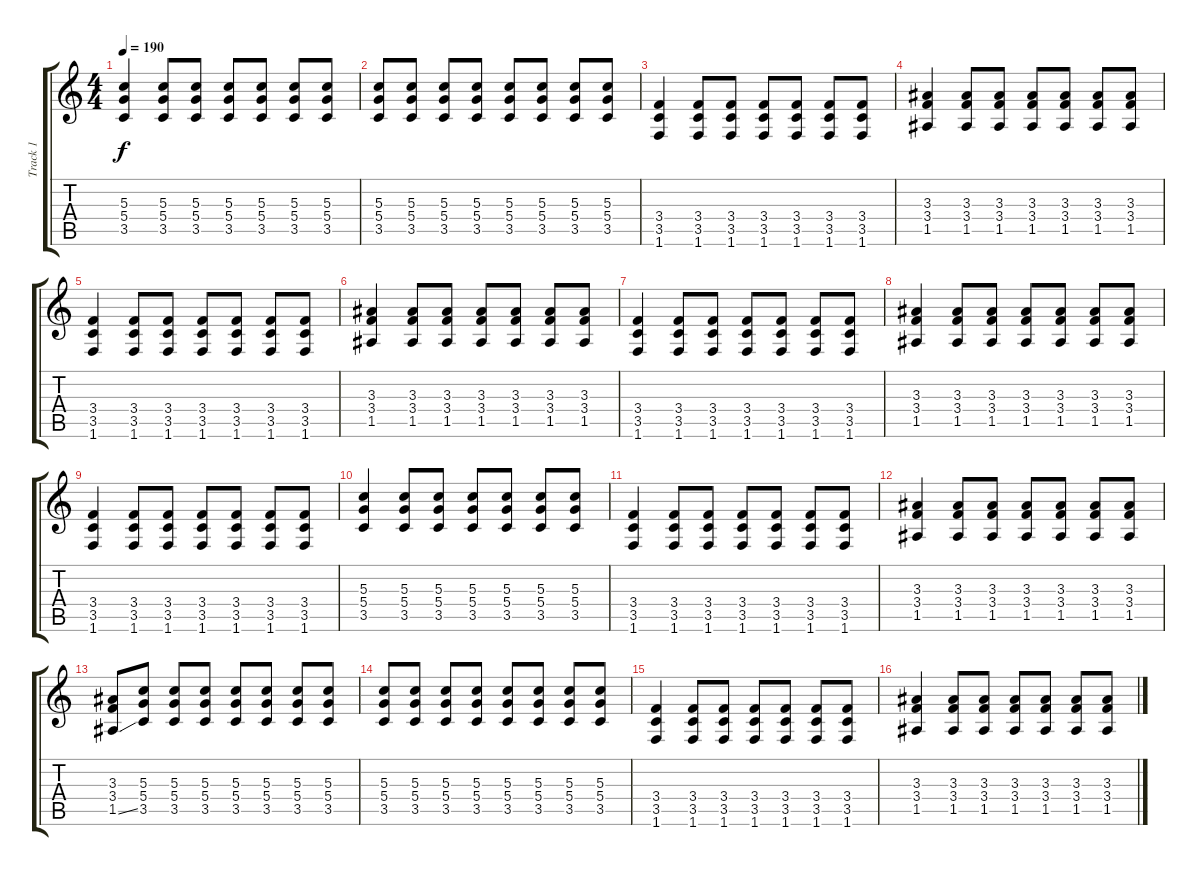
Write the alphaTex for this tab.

\track ("Track 1" "Track 1") {instrument overdrivenguitar}
\staff {score tabs}
\tuning (E4 B3 G3 D3 A2 E2) {hide}
\ts (4 4)
\tempo 190
\clef g2
\ks c
(5.3 5.4 3.5).4{dy f} (5.3 5.4 3.5).8 (5.3 5.4 3.5).8 (5.3 5.4 3.5).8 (5.3 5.4 3.5).8 (5.3 5.4 3.5).8 (5.3 5.4 3.5).8 |
(5.3 5.4 3.5).8 (5.3 5.4 3.5).8 (5.3 5.4 3.5).8 (5.3 5.4 3.5).8 (5.3 5.4 3.5).8 (5.3 5.4 3.5).8 (5.3 5.4 3.5).8 (5.3 5.4 3.5).8 |
(3.4 3.5 1.6).4 (3.4 3.5 1.6).8 (3.4 3.5 1.6).8 (3.4 3.5 1.6).8 (3.4 3.5 1.6).8 (3.4 3.5 1.6).8 (3.4 3.5 1.6).8 |
(3.3 3.4 1.5).4 (3.3 3.4 1.5).8 (3.3 3.4 1.5).8 (3.3 3.4 1.5).8 (3.3 3.4 1.5).8 (3.3 3.4 1.5).8 (3.3 3.4 1.5).8 |
(3.4 3.5 1.6).4 (3.4 3.5 1.6).8 (3.4 3.5 1.6).8 (3.4 3.5 1.6).8 (3.4 3.5 1.6).8 (3.4 3.5 1.6).8 (3.4 3.5 1.6).8 |
(3.3 3.4 1.5).4 (3.3 3.4 1.5).8 (3.3 3.4 1.5).8 (3.3 3.4 1.5).8 (3.3 3.4 1.5).8 (3.3 3.4 1.5).8 (3.3 3.4 1.5).8 |
(3.4 3.5 1.6).4 (3.4 3.5 1.6).8 (3.4 3.5 1.6).8 (3.4 3.5 1.6).8 (3.4 3.5 1.6).8 (3.4 3.5 1.6).8 (3.4 3.5 1.6).8 |
(3.3 3.4 1.5).4 (3.3 3.4 1.5).8 (3.3 3.4 1.5).8 (3.3 3.4 1.5).8 (3.3 3.4 1.5).8 (3.3 3.4 1.5).8 (3.3 3.4 1.5).8 |
(3.4 3.5 1.6).4 (3.4 3.5 1.6).8 (3.4 3.5 1.6).8 (3.4 3.5 1.6).8 (3.4 3.5 1.6).8 (3.4 3.5 1.6).8 (3.4 3.5 1.6).8 |
(5.3 5.4 3.5).4 (5.3 5.4 3.5).8 (5.3 5.4 3.5).8 (5.3 5.4 3.5).8 (5.3 5.4 3.5).8 (5.3 5.4 3.5).8 (5.3 5.4 3.5).8 |
(3.4 3.5 1.6).4 (3.4 3.5 1.6).8 (3.4 3.5 1.6).8 (3.4 3.5 1.6).8 (3.4 3.5 1.6).8 (3.4 3.5 1.6).8 (3.4 3.5 1.6).8 |
(3.3 3.4 1.5).4 (3.3 3.4 1.5).8 (3.3 3.4 1.5).8 (3.3 3.4 1.5).8 (3.3 3.4 1.5).8 (3.3 3.4 1.5).8 (3.3 3.4 1.5).8 |
(3.3 3.4 1.5{ss}).8 (5.3 5.4 3.5).8 (5.3 5.4 3.5).8 (5.3 5.4 3.5).8 (5.3 5.4 3.5).8 (5.3 5.4 3.5).8 (5.3 5.4 3.5).8 (5.3 5.4 3.5).8 |
(5.3 5.4 3.5).8 (5.3 5.4 3.5).8 (5.3 5.4 3.5).8 (5.3 5.4 3.5).8 (5.3 5.4 3.5).8 (5.3 5.4 3.5).8 (5.3 5.4 3.5).8 (5.3 5.4 3.5).8 |
(3.4 3.5 1.6).4 (3.4 3.5 1.6).8 (3.4 3.5 1.6).8 (3.4 3.5 1.6).8 (3.4 3.5 1.6).8 (3.4 3.5 1.6).8 (3.4 3.5 1.6).8 |
(3.3 3.4 1.5).4 (3.3 3.4 1.5).8 (3.3 3.4 1.5).8 (3.3 3.4 1.5).8 (3.3 3.4 1.5).8 (3.3 3.4 1.5).8 (3.3 3.4 1.5).8
